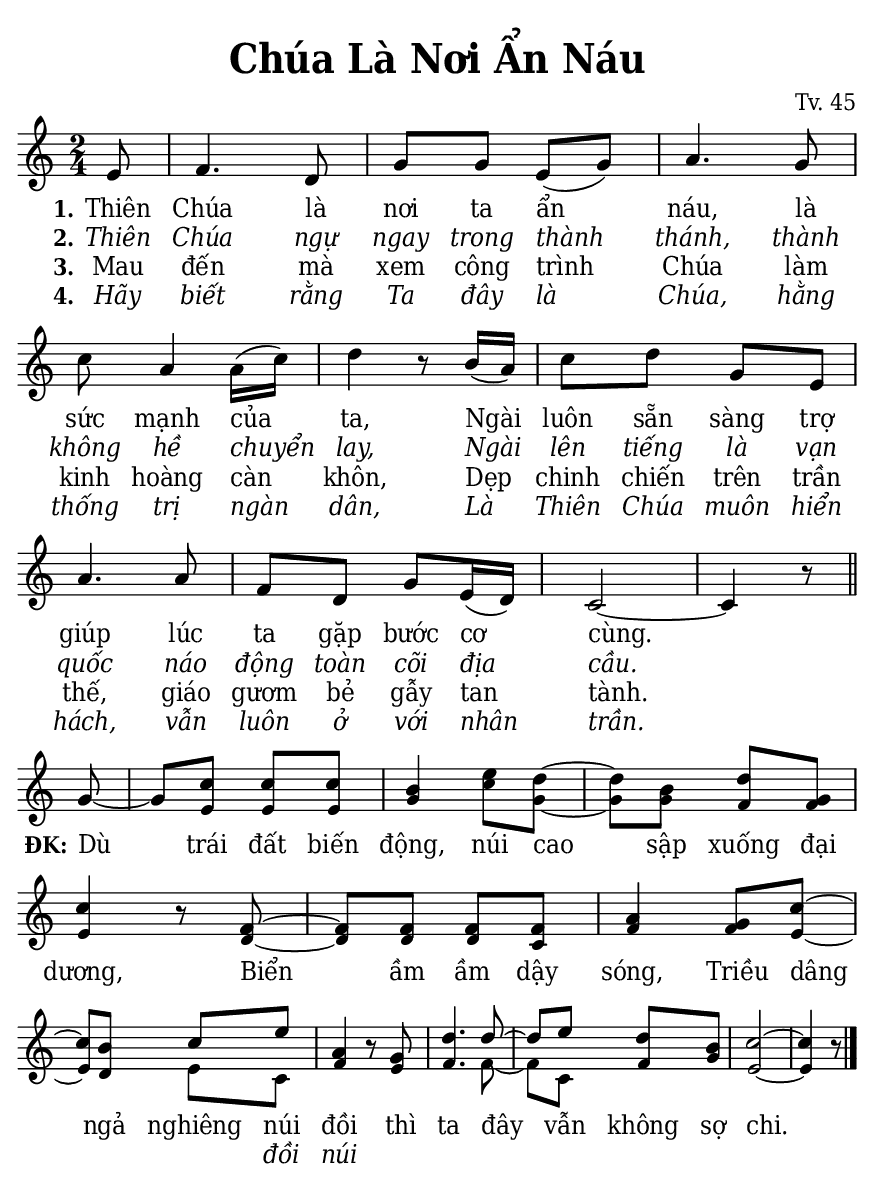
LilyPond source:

% Cài đặt chung\
\version "2.22.1"
\include "english.ly"

\header {
  title = \markup { \fontsize #1 "Chúa Là Nơi Ẩn Náu" }
  composer = "Tv. 45"
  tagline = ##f
}

% Nhạc phiên khúc
nhacPhienKhucSop = \relative c' {
  \partial 8 e8 |
  f4. d8 |
  g g e (g) |
  a4. g8 |
  c a4 a16 (c) |
  d4 r8 b16 (a) |
  c8 d g, e |
  a4. a8 |
  f d g e16 (d) |
  c2 ~ |
  c4 r8 \bar "||" \break
  
  g'8 ~ |
  g c c c |
  b4 e8 d ~ |
  d b d g, |
  c4 r8 f, ~ |
  f f f f |
  a4 g8 c ~ |
  c b c e |
  a,4 r8 g |
  d'4. d8 ~ |
  d e d b |
  c2 ~ |
  c4 r8 \bar "|."
}

nhacPhienKhucAlto = \relative c' {
  r8 |
  R2*9
  r4.
  g'8 ~ |
  g e e e |
  g4 c8 g ~ |
  g g f f |
  e4 r8 d ~ |
  d d d c |
  f4 f8 e ~ |
  e d e [c] |
  f4 r8 e |
  f4. f8 ~ |
  f [c] f g |
  e2 ~ |
  e4 r8
}

% Lời phiên khúc
loiPhienKhucSop = \lyrics {
  <<
    {
      \set stanza = "1."
      Thiên Chúa là nơi ta ẩn náu,
      là sức mạnh của ta,
      Ngài luôn sẵn sàng trợ giúp
      lúc ta gặp bước cơ cùng.
    }
    \new Lyrics {
	    \set associatedVoice = "beSop"
	    \set stanza = "2."
      \override Lyrics.LyricText.font-shape = #'italic
	    Thiên Chúa ngự ngay trong thành thánh,
	    thành không hề chuyển lay,
	    Ngài lên tiếng là vạn quốc
	    náo động toàn cõi địa cầu.
    }
    \new Lyrics {
	    \set associatedVoice = "beSop"
	    \set stanza = "3."
	    Mau đến mà xem công trình Chúa
	    làm kinh hoàng càn khôn,
	    Dẹp chinh chiến trên trần thế,
	    giáo gươm bẻ gẫy tan tành.
    }
    \new Lyrics {
	    \set associatedVoice = "beSop"
	    \set stanza = "4."
      \override Lyrics.LyricText.font-shape = #'italic
	    Hãy biết rằng Ta đây là Chúa,
	    hằng thống trị ngàn dân,
	    Là Thiên Chúa muôn hiển hách,
	    vẫn luôn ở với nhân trần.
    }
  >>
  \set stanza = "ĐK:"
  Dù trái đất biến động,
  núi cao sập xuống đại dương,
  Biển ầm ầm dậy sóng,
  Triều dâng ngả nghiêng
  <<
    { núi đồi }
    \new Lyrics {
	    \set associatedVoice = "beSop"
	    \override Lyrics.LyricText.font-shape = #'italic
	    đồi núi
	}
  >>
  thì ta đây vẫn không sợ chi.
}

% Dàn trang
\paper {
  #(set-paper-size "a5")
  top-margin = 3\mm
  bottom-margin = 3\mm
  left-margin = 3\mm
  right-margin = 3\mm
  indent = #0
  #(define fonts
	 (make-pango-font-tree "Deja Vu Serif Condensed"
	 		       "Deja Vu Serif Condensed"
			       "Deja Vu Serif Condensed"
			       (/ 20 20)))
  print-page-number = ##f
  system-system-spacing = #'((basic-distance . 0.1) (padding . 2))
}

TongNhip = {
  \key c \major \time 2/4
  \set Timing.beamExceptions = #'()
  \set Timing.baseMoment = #(ly:make-moment 1/4)
}

% Đổi kích thước nốt cho bè phụ
notBePhu =
#(define-music-function (font-size music) (number? ly:music?)
   (for-some-music
     (lambda (m)
       (if (music-is-of-type? m 'rhythmic-event)
           (begin
             (set! (ly:music-property m 'tweaks)
                   (cons `(font-size . ,font-size)
                         (ly:music-property m 'tweaks)))
             #t)
           #f))
     music)
   music)

\score {
  \new ChoirStaff <<
    \new Staff \with {
        \consists "Merge_rests_engraver"
        printPartCombineTexts = ##f
      }
      <<
      \new Voice \TongNhip \partCombine 
        \nhacPhienKhucSop
        \notBePhu -1 { \nhacPhienKhucAlto }
      \new NullVoice = beSop \nhacPhienKhucSop
      \new Lyrics \lyricsto beSop \loiPhienKhucSop
      >>
  >>
  \layout {
    \override Lyrics.LyricSpace.minimum-distance = #2
    \override Score.BarNumber.break-visibility = ##(#f #f #f)
    \override Score.SpacingSpanner.uniform-stretching = ##t
  } 
}
